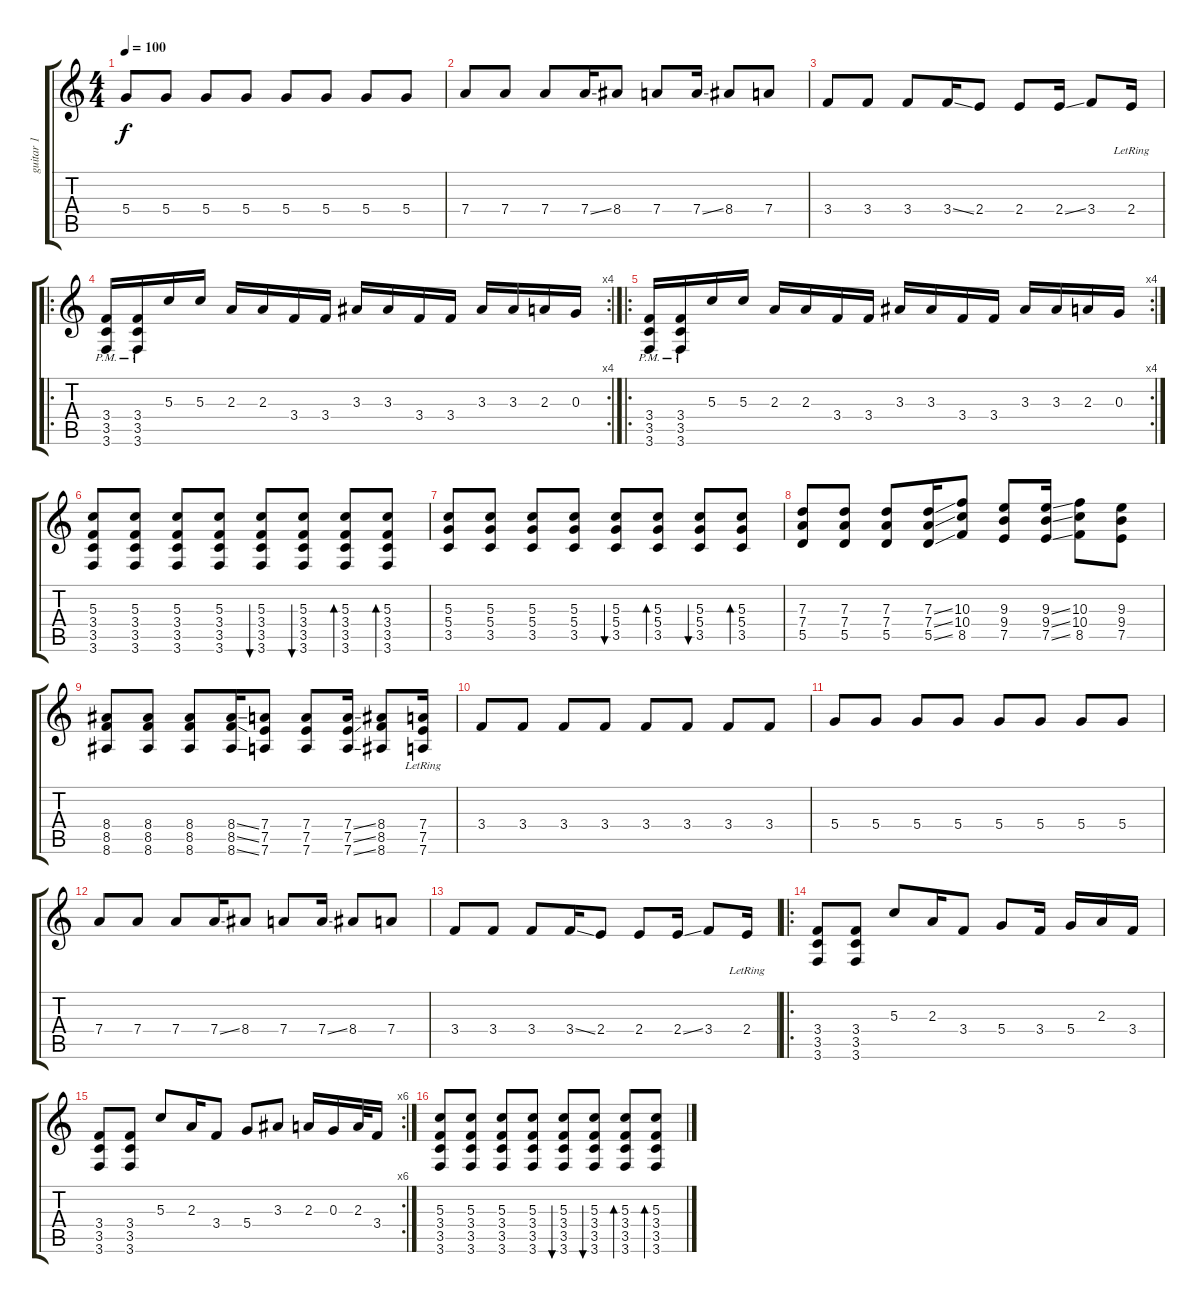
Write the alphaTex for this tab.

\track ("guitar 1" "guitar 1") {instrument distortionguitar}
\staff {score tabs}
\tuning (D4 B3 G3 D3 A2 D2) {hide}
\ts (4 4)
\tempo 100
\clef g2
\ks c
5.4.8{dy f} 5.4.8 5.4.8 5.4.8 5.4.8 5.4.8 5.4.8 5.4.8 |
7.4.8 7.4.8 7.4.8 7.4{ss}.16 8.4.8 7.4.8 7.4{ss}.16 8.4.8 7.4.8 |
3.4.8 3.4.8 3.4.8 3.4{ss}.16 2.4.8 2.4.8 2.4{ss}.16 3.4.8 2.4{lr}.16 |
\ro
\rc 4
(3.4{pm} 3.5{pm} 3.6{pm}).16 (3.4{pm} 3.5{pm} 3.6{pm}).16 5.3.16 5.3.16 2.3.16 2.3.16 3.4.16 3.4.16 3.3.16 3.3.16 3.4.16 3.4.16 3.3.16 3.3.16 2.3.16 0.3.16 |
\ro
\rc 4
(3.4{pm} 3.5{pm} 3.6{pm}).16 (3.4{pm} 3.5{pm} 3.6{pm}).16 5.3.16 5.3.16 2.3.16 2.3.16 3.4.16 3.4.16 3.3.16 3.3.16 3.4.16 3.4.16 3.3.16 3.3.16 2.3.16 0.3.16 |
(5.3 3.4 3.5 3.6).8 (5.3 3.4 3.5 3.6).8 (5.3 3.4 3.5 3.6).8 (5.3 3.4 3.5 3.6).8 (5.3 3.4 3.5 3.6).8{bu 60} (5.3 3.4 3.5 3.6).8{bu 60} (5.3 3.4 3.5 3.6).8{bd 60} (5.3 3.4 3.5 3.6).8{bd 60} |
(5.3 5.4 3.5).8 (5.3 5.4 3.5).8 (5.3 5.4 3.5).8 (5.3 5.4 3.5).8 (5.3 5.4 3.5).8{bu 60} (5.3 5.4 3.5).8{bd 60} (5.3 5.4 3.5).8{bu 60} (5.3 5.4 3.5).8{bd 60} |
(7.3 7.4 5.5).8 (7.3 7.4 5.5).8 (7.3 7.4 5.5).8 (7.3{ss} 7.4{ss} 5.5{ss}).16 (10.3 10.4 8.5).8 (9.3 9.4 7.5).8 (9.3{ss} 9.4{ss} 7.5{ss}).16 (10.3 10.4 8.5).8 (9.3 9.4 7.5).8 |
(8.4 8.5 8.6).8 (8.4 8.5 8.6).8 (8.4 8.5 8.6).8 (8.4{ss} 8.5{ss} 8.6{ss}).16 (7.4 7.5 7.6).8 (7.4 7.5 7.6).8 (7.4{ss} 7.5{ss} 7.6{ss}).16 (8.4 8.5 8.6).8 (7.4 7.5{lr} 7.6).16 |
3.4.8 3.4.8 3.4.8 3.4.8 3.4.8 3.4.8 3.4.8 3.4.8 |
5.4.8 5.4.8 5.4.8 5.4.8 5.4.8 5.4.8 5.4.8 5.4.8 |
7.4.8 7.4.8 7.4.8 7.4{ss}.16 8.4.8 7.4.8 7.4{ss}.16 8.4.8 7.4.8 |
3.4.8 3.4.8 3.4.8 3.4{ss}.16 2.4.8 2.4.8 2.4{ss}.16 3.4.8 2.4{lr}.16 |
\ro
(3.4 3.5 3.6).8 (3.4 3.5 3.6).8 5.3.8 2.3.16 3.4.8 5.4.8 3.4.16 5.4.16 2.3.16 3.4.16 |
\rc 6
(3.4 3.5 3.6).8 (3.4 3.5 3.6).8 5.3.8 2.3.16 3.4.8 5.4.8 3.3.8 2.3.16 0.3.16 2.3.32 3.4.16 |
(5.3 3.4 3.5 3.6).8 (5.3 3.4 3.5 3.6).8 (5.3 3.4 3.5 3.6).8 (5.3 3.4 3.5 3.6).8 (5.3 3.4 3.5 3.6).8{bu 60} (5.3 3.4 3.5 3.6).8{bu 60} (5.3 3.4 3.5 3.6).8{bd 60} (5.3 3.4 3.5 3.6).8{bd 60}
